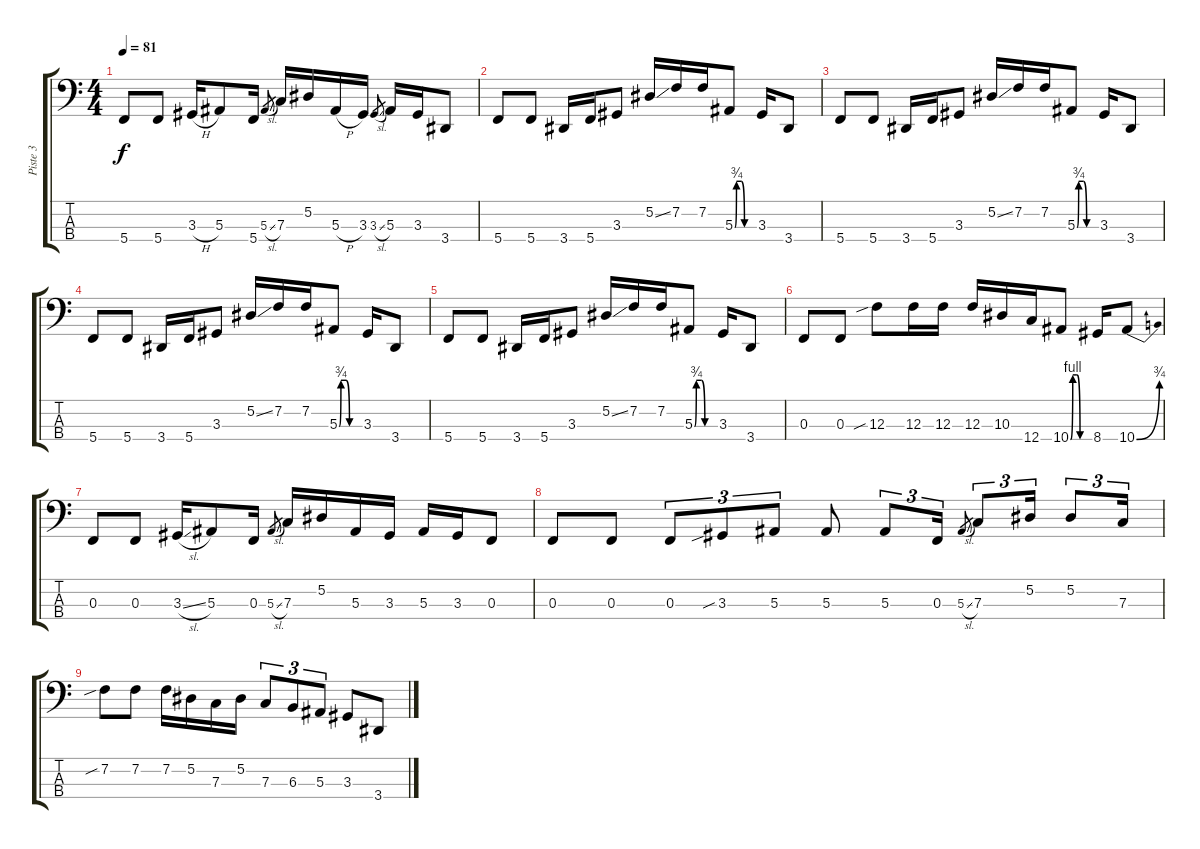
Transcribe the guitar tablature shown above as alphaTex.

\track ("Piste 3" "Piste 3") {instrument electricbassfinger}
\staff {score tabs}
\tuning (Eb2 Bb1 F1 C1) {hide}
\ts (4 4)
\tempo 81
\clef f4
\ks c
5.4.8{dy f} 5.4.8 3.3{h}.16 5.3.8 5.4.16 5.3{sl}.8{gr} 7.3.16 5.2.16 5.3{h}.16 3.3.16 3.3{sl}.8{gr} 5.3.16 3.3.16 3.4.8 |
5.4.8 5.4.8 3.4.16 5.4.16 3.3.8 5.2{ss}.16 7.2.16 7.2.16 5.3{be (custom 0 0 5 3 20 3 30 0 60 0)}.8 3.3.16 3.4.8 |
5.4.8 5.4.8 3.4.16 5.4.16 3.3.8 5.2{ss}.16 7.2.16 7.2.16 5.3{be (custom 0 0 5 3 20 3 30 0 60 0)}.8 3.3.16 3.4.8 |
5.4.8 5.4.8 3.4.16 5.4.16 3.3.8 5.2{ss}.16 7.2.16 7.2.16 5.3{be (custom 0 0 5 3 20 3 30 0 60 0)}.8 3.3.16 3.4.8 |
5.4.8 5.4.8 3.4.16 5.4.16 3.3.8 5.2{ss}.16 7.2.16 7.2.16 5.3{be (custom 0 0 5 3 20 3 30 0 60 0)}.8 3.3.16 3.4.8 |
0.3.8 0.3.8 12.3{sib}.8 12.3.16 12.3.16 12.3.16 10.3.16 12.4.16 10.4{be (custom 0 0 7 4 20 4 30 0 60 0)}.8 8.4.16 10.4{be (bend 0 0 60 3)}.8 |
0.3.8 0.3.8 3.3{sl}.16 5.3.8 0.3.16 5.3{sl}.8{gr} 7.3.16 5.2.16 5.3.16 3.3.16 5.3.16 3.3.16 0.3.8 |
0.3.8 0.3.8 0.3.8{tu (3 2)} 3.3{sib}.8{tu (3 2)} 5.3.8{tu (3 2)} 5.3.8 5.3.8{tu (3 2)} 0.3.16{tu (3 2)} 5.3{sl}.8{gr} 7.3.8{tu (3 2)} 5.2.16{tu (3 2)} 5.2.8{tu (3 2)} 7.3.16{tu (3 2)} |
7.2{sib}.8 7.2.8 7.2.16 5.2.16 7.3.16 5.2.16 7.3.8{tu (3 2)} 6.3.8{tu (3 2)} 5.3.8{tu (3 2)} 3.3.8 3.4.8
